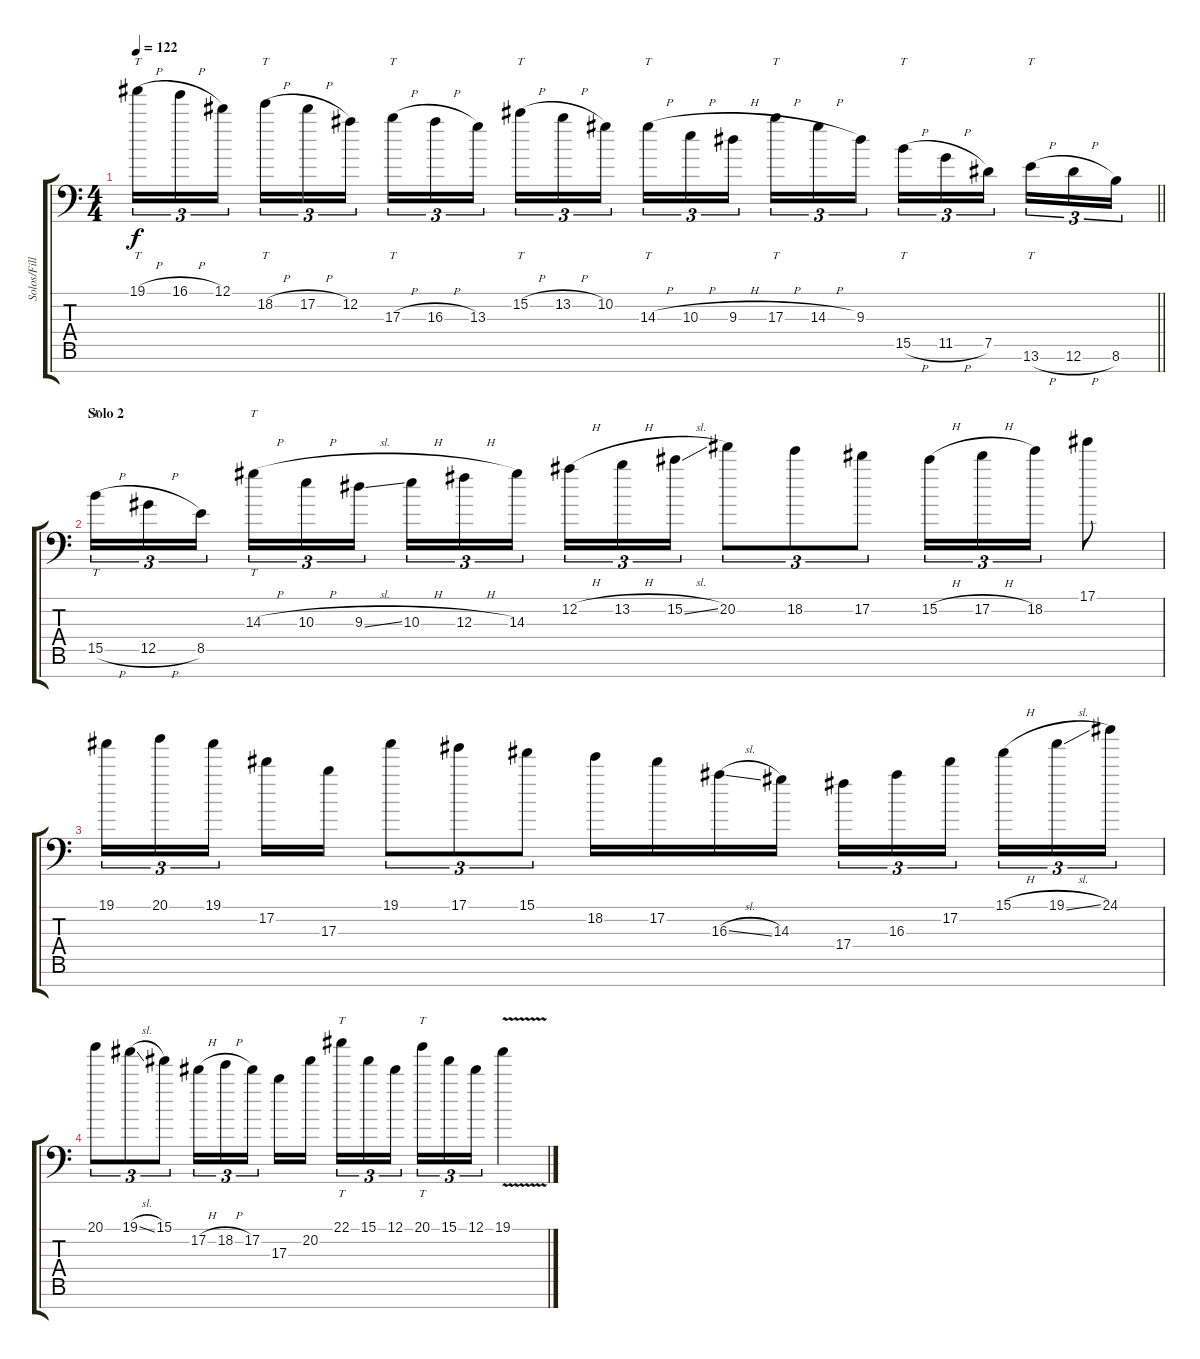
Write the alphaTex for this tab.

\track ("Solos/Fills 1" "Solos/Fill") {instrument overdrivenguitar}
\staff {score tabs}
\tuning (Eb4 Bb3 Gb3 Db3 Ab2 Eb2 Ab1) {hide}
\ts (4 4)
\tempo 122
\clef f4
\barLineRight lightlight
\ks c
19.1{h}.16{tt tu (3 2) dy f} 16.1{h}.16{tu (3 2)} 12.1.16{tu (3 2) beam splitsecondary} 18.2{h}.16{tt tu (3 2)} 17.2{h}.16{tu (3 2)} 12.2.16{tu (3 2)} 17.3{h}.16{tt tu (3 2)} 16.3{h}.16{tu (3 2)} 13.3.16{tu (3 2) beam splitsecondary} 15.2{h}.16{tt tu (3 2)} 13.2{h}.16{tu (3 2)} 10.2.16{tu (3 2)} 14.3{h}.16{tt tu (3 2)} 10.3{h}.16{tu (3 2)} 9.3{h}.16{tu (3 2) beam splitsecondary} 17.3{h}.16{tt tu (3 2)} 14.3{h}.16{tu (3 2)} 9.3.16{tu (3 2)} 15.5{h}.16{tt tu (3 2)} 11.5{h}.16{tu (3 2)} 7.5.16{tu (3 2) beam splitsecondary} 13.6{h}.16{tt tu (3 2)} 12.6{h}.16{tu (3 2)} 8.6.16{tu (3 2)} |
\section ("" "Solo 2")
15.5{h}.16{tt tu (3 2)} 12.5{h}.16{tu (3 2)} 8.5.16{tu (3 2) beam splitsecondary} 14.3{h}.16{tt tu (3 2)} 10.3{h}.16{tu (3 2)} 9.3{sl}.16{tu (3 2)} 10.3{h}.16{tu (3 2)} 12.3{h}.16{tu (3 2)} 14.3.16{tu (3 2) beam splitsecondary} 12.2{h}.16{tu (3 2)} 13.2{h}.16{tu (3 2)} 15.2{sl}.16{tu (3 2)} 20.2.8{tu (3 2)} 18.2.8{tu (3 2)} 17.2.8{tu (3 2)} 15.2{h}.16{tu (3 2)} 17.2{h}.16{tu (3 2)} 18.2.16{tu (3 2)} 17.1.8 |
19.1.16{tu (3 2)} 20.1.16{tu (3 2)} 19.1.16{tu (3 2) beam splitsecondary} 17.2.16 17.3.16 19.1.8{tu (3 2)} 17.1.8{tu (3 2)} 15.1.8{tu (3 2)} 18.2.16 17.2.16 16.3{sl}.16 14.3.16 17.4.16{tu (3 2)} 16.3.16{tu (3 2)} 17.2.16{tu (3 2) beam splitsecondary} 15.1{h}.16{tu (3 2)} 19.1{sl}.16{tu (3 2)} 24.1.16{tu (3 2)} |
20.1.8{tu (3 2)} 19.1{sl}.8{tu (3 2)} 15.1.8{tu (3 2)} 17.2{h}.16{tu (3 2)} 18.2{h}.16{tu (3 2)} 17.2.16{tu (3 2) beam splitsecondary} 17.3.16 20.2.16 22.1.16{tt tu (3 2)} 15.1.16{tu (3 2)} 12.1.16{tu (3 2) beam splitsecondary} 20.1.16{tt tu (3 2)} 15.1.16{tu (3 2)} 12.1.16{tu (3 2)} 19.1{v}.4
